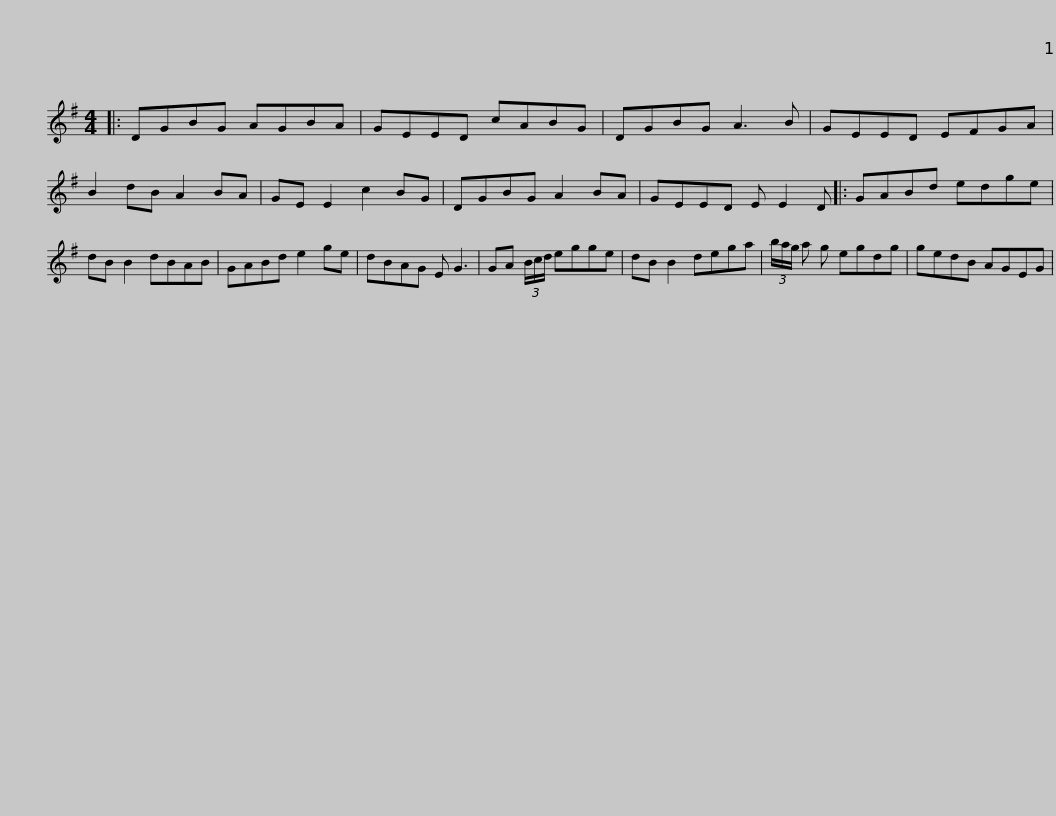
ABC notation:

X:1
L:1/8
M:4/4
I:linebreak $
K:G
V:1 treble
V:1
|: DGBG AGBA | GEED cABG | DGBG A3 B | GEED EFGA | B2 dB A2 BA | %5
 GE E2 c2 BG |$ DGBG A2 BA | GEED E E2 D |: GABd edge | dB B2 dBAB | %10
 GABd e2 ge | dBAG E G3 |$ GA (3B/c/d/ egge | dB B2 dega | (3b/a/g/ a g egdg | %15
 gedB AGEG | %16
